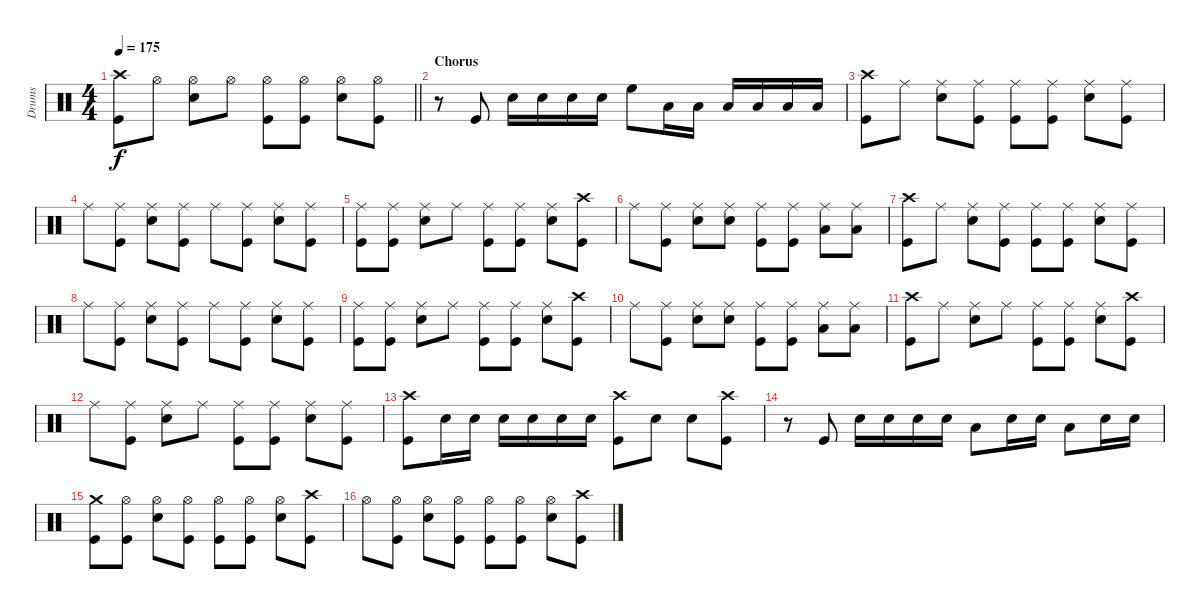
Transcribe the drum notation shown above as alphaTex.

\track ("Drums" "Drums") {instrument percussion}
\staff {score}
\articulation defaults
\ts (4 4)
\tempo 175
\clef neutral
\barLineRight lightlight
\ks c
("Crash high (hit)" "Kick (hit)").8{dy f} "Hi-Hat (open)".8 ("Hi-Hat (open)" "Snare (hit) 2").8 "Hi-Hat (open)".8 ("Hi-Hat (open)" "Kick (hit)").8 ("Hi-Hat (open)" "Kick (hit)").8 ("Hi-Hat (open)" "Snare (hit) 2").8 ("Hi-Hat (open)" "Kick (hit)").8 |
\section ("" "Chorus")
r.8 "Kick (hit)".8 "Snare (hit) 2".16 "Snare (hit) 2".16 "Snare (hit) 2".16 "Snare (hit) 2".16 "High Floor Tom (hit)".8 "Low Tom (hit)".16 "Low Tom (hit)".16 "Low Tom (hit)".16 "Low Floor Tom (hit)".16 "Low Floor Tom (hit)".16 "Low Floor Tom (hit)".16 |
("Crash high (hit)" "Kick (hit)").8 "Ride (middle)".8 ("Ride (middle)" "Snare (hit) 2").8 ("Ride (middle)" "Kick (hit)").8 ("Ride (middle)" "Kick (hit)").8 ("Ride (middle)" "Kick (hit)").8 ("Ride (middle)" "Snare (hit) 2").8 ("Ride (middle)" "Kick (hit)").8 |
"Ride (middle)".8 ("Ride (middle)" "Kick (hit)").8 ("Ride (middle)" "Snare (hit) 2").8 ("Ride (middle)" "Kick (hit)").8 "Ride (middle)".8 ("Ride (middle)" "Kick (hit)").8 ("Ride (middle)" "Snare (hit) 2").8 ("Ride (middle)" "Kick (hit)").8 |
("Ride (middle)" "Kick (hit)").8 ("Ride (middle)" "Kick (hit)").8 ("Ride (middle)" "Snare (hit) 2").8 "Ride (middle)".8 ("Ride (middle)" "Kick (hit)").8 ("Ride (middle)" "Kick (hit)").8 ("Ride (middle)" "Snare (hit) 2").8 ("Crash high (hit)" "Kick (hit)").8 |
"Ride (middle)".8 ("Ride (middle)" "Kick (hit)").8 ("Ride (middle)" "Snare (hit) 2").8 ("Ride (middle)" "Snare (hit) 2").8 ("Ride (middle)" "Kick (hit)").8 ("Ride (middle)" "Kick (hit)").8 ("Ride (middle)" "Low Tom (hit)").8 ("Ride (middle)" "Low Tom (hit)").8 |
("Crash high (hit)" "Kick (hit)").8 "Ride (middle)".8 ("Ride (middle)" "Snare (hit) 2").8 ("Ride (middle)" "Kick (hit)").8 ("Ride (middle)" "Kick (hit)").8 ("Ride (middle)" "Kick (hit)").8 ("Ride (middle)" "Snare (hit) 2").8 ("Ride (middle)" "Kick (hit)").8 |
"Ride (middle)".8 ("Ride (middle)" "Kick (hit)").8 ("Ride (middle)" "Snare (hit) 2").8 ("Ride (middle)" "Kick (hit)").8 "Ride (middle)".8 ("Ride (middle)" "Kick (hit)").8 ("Ride (middle)" "Snare (hit) 2").8 ("Ride (middle)" "Kick (hit)").8 |
("Ride (middle)" "Kick (hit)").8 ("Ride (middle)" "Kick (hit)").8 ("Ride (middle)" "Snare (hit) 2").8 "Ride (middle)".8 ("Ride (middle)" "Kick (hit)").8 ("Ride (middle)" "Kick (hit)").8 ("Ride (middle)" "Snare (hit) 2").8 ("Crash high (hit)" "Kick (hit)").8 |
"Ride (middle)".8 ("Ride (middle)" "Kick (hit)").8 ("Ride (middle)" "Snare (hit) 2").8 ("Ride (middle)" "Snare (hit) 2").8 ("Ride (middle)" "Kick (hit)").8 ("Ride (middle)" "Kick (hit)").8 ("Ride (middle)" "Low Tom (hit)").8 ("Ride (middle)" "Low Tom (hit)").8 |
("Crash high (hit)" "Kick (hit)").8 "Ride (middle)".8 ("Ride (middle)" "Snare (hit) 2").8 "Ride (middle)".8 ("Ride (middle)" "Kick (hit)").8 ("Ride (middle)" "Kick (hit)").8 ("Ride (middle)" "Snare (hit) 2").8 ("Crash high (hit)" "Kick (hit)").8 |
"Ride (middle)".8 ("Ride (middle)" "Kick (hit)").8 ("Ride (middle)" "Snare (hit) 2").8 "Ride (middle)".8 ("Ride (middle)" "Kick (hit)").8 ("Ride (middle)" "Kick (hit)").8 ("Ride (middle)" "Snare (hit) 2").8 ("Ride (middle)" "Kick (hit)").8 |
("Crash high (hit)" "Kick (hit)").8 "Snare (hit) 2".16 "Snare (hit) 2".16 "Snare (hit) 2".16 "Snare (hit) 2".16 "Snare (hit) 2".16 "Snare (hit) 2".16 ("Crash high (hit)" "Kick (hit)").8 "Snare (hit) 2".8 "Snare (hit) 2".8 ("Crash high (hit)" "Kick (hit)").8 |
r.8 "Kick (hit)".8 "Snare (hit) 2".16 "Snare (hit) 2".16 "Snare (hit) 2".16 "Snare (hit) 2".16 "Low Tom (hit)".8 "Snare (hit) 2".16 "Snare (hit) 2".16 "Low Tom (hit)".8 "Snare (hit) 2".16 "Snare (hit) 2".16 |
("Crash medium (hit)" "Kick (hit)").8 ("Hi-Hat (open)" "Kick (hit)").8 ("Hi-Hat (open)" "Snare (hit) 2").8 ("Hi-Hat (open)" "Kick (hit)").8 ("Hi-Hat (open)" "Kick (hit)").8 ("Hi-Hat (open)" "Kick (hit)").8 ("Hi-Hat (open)" "Snare (hit) 2").8 ("Crash high (hit)" "Kick (hit)").8 |
"Hi-Hat (open)".8 ("Hi-Hat (open)" "Kick (hit)").8 ("Hi-Hat (open)" "Snare (hit) 2").8 ("Hi-Hat (open)" "Kick (hit)").8 ("Hi-Hat (open)" "Kick (hit)").8 ("Hi-Hat (open)" "Kick (hit)").8 ("Hi-Hat (open)" "Snare (hit) 2").8 ("Crash high (hit)" "Kick (hit)").8
